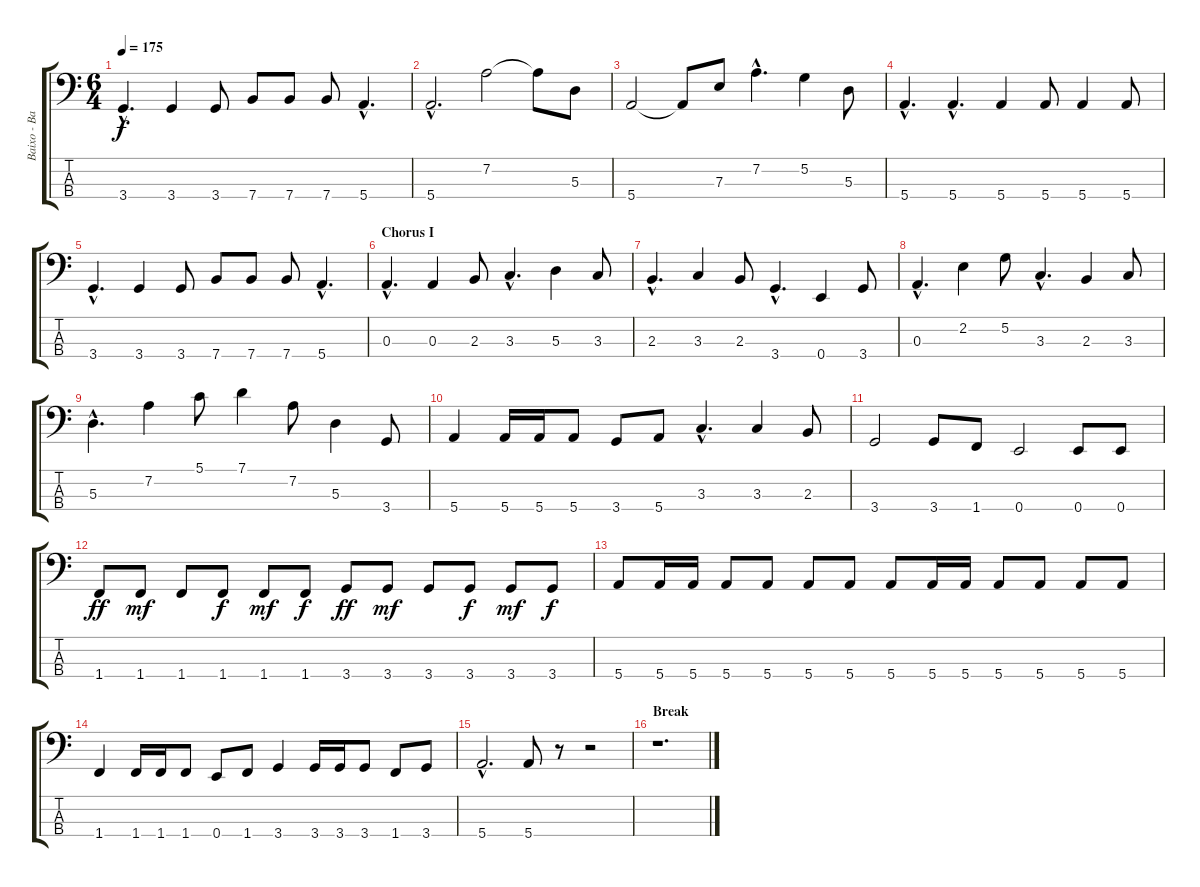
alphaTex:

\track ("Baixo - Bass" "Baixo - Ba") {instrument electricbassfinger}
\staff {score tabs}
\tuning (G2 D2 A1 E1) {hide}
\ts (6 4)
\tempo 175
\clef f4
\ks c
3.4{hac}.4{d dy f} 3.4.4 3.4.8 7.4.8 7.4.8 7.4.8 5.4{hac}.4{d} |
5.4{hac}.2{d} 7.2.2 7.2{t}.8 5.3.8 |
5.4.2 5.4{t}.8 7.3.8 7.2{hac}.4{d} 5.2.4 5.3.8 |
5.4{hac}.4{d} 5.4{hac}.4{d} 5.4.4 5.4.8 5.4.4 5.4.8 |
3.4{hac}.4{d} 3.4.4 3.4.8 7.4.8 7.4.8 7.4.8 5.4{hac}.4{d} |
\section ("" "Chorus I")
0.3{hac}.4{d} 0.3.4 2.3.8 3.3{hac}.4{d} 5.3.4 3.3.8 |
2.3{hac}.4{d} 3.3.4 2.3.8 3.4{hac}.4{d} 0.4.4 3.4.8 |
0.3{hac}.4{d} 2.2.4 5.2.8 3.3{hac}.4{d} 2.3.4 3.3.8 |
5.3{hac}.4{d} 7.2.4 5.1.8 7.1.4 7.2.8 5.3.4 3.4.8 |
5.4.4 5.4.16 5.4.16 5.4.8 3.4.8 5.4.8 3.3{hac}.4{d} 3.3.4 2.3.8 |
3.4.2 3.4.8 1.4.8 0.4.2 0.4.8 0.4.8 |
1.4.8{dy ff} 1.4.8{dy mf} 1.4.8 1.4.8{dy f} 1.4.8{dy mf} 1.4.8{dy f} 3.4.8{dy ff} 3.4.8{dy mf} 3.4.8 3.4.8{dy f} 3.4.8{dy mf} 3.4.8{dy f} |
5.4.8 5.4.16 5.4.16 5.4.8 5.4.8 5.4.8 5.4.8 5.4.8 5.4.16 5.4.16 5.4.8 5.4.8 5.4.8 5.4.8 |
1.4.4 1.4.16 1.4.16 1.4.8 0.4.8 1.4.8 3.4.4 3.4.16 3.4.16 3.4.8 1.4.8 3.4.8 |
5.4{hac}.2{d} 5.4.8 r.8 r.2 |
\section ("" "Break")
r.1{d}
